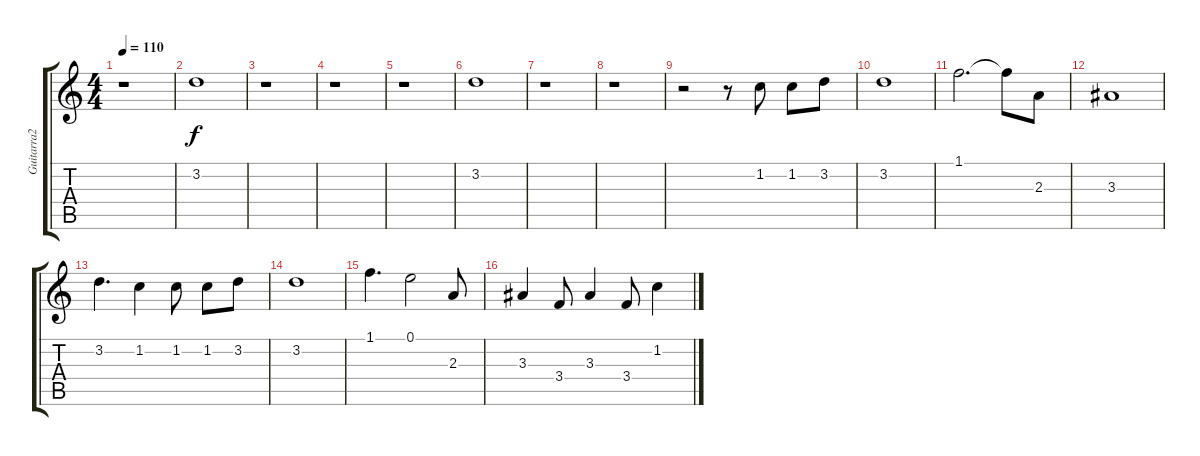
\track ("Guitarra2" "Guitarra2") {instrument acousticguitarsteel}
\staff {score tabs}
\tuning (E4 B3 G3 D3 A2 E2) {hide}
\ts (4 4)
\tempo 110
\clef g2
\ks c
r.1{dy f instrument acousticguitarsteel} |
3.2.1 |
r.1 |
r.1 |
r.1 |
3.2.1 |
r.1 |
r.1 |
r.2 r.8 1.2.8 1.2.8 3.2.8 |
3.2.1 |
1.1.2{d} 1.1{t}.8 2.3.8 |
3.3.1 |
3.2.4{d} 1.2.4 1.2.8 1.2.8 3.2.8 |
3.2.1 |
1.1.4{d} 0.1.2 2.3.8 |
3.3.4 3.4.8 3.3.4 3.4.8 1.2.4
